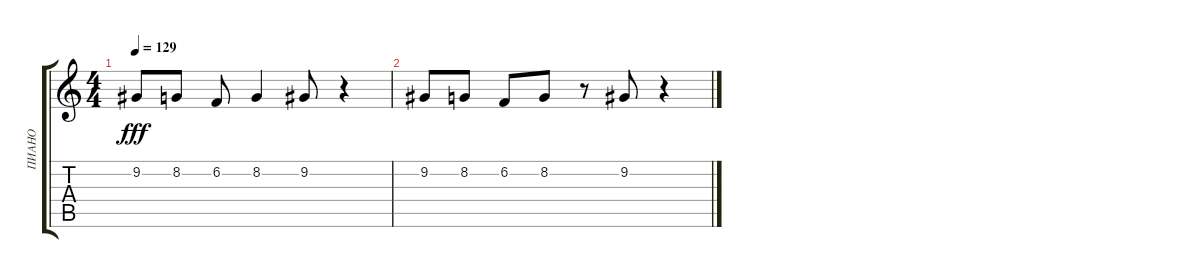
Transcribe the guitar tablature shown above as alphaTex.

\track ("ПИАНО" "ПИАНО") {instrument honkytonkpiano}
\staff {score tabs}
\tuning (E4 B3 G3 D3 A2 E2) {hide}
\ts (4 4)
\tempo 129
\clef g2
\ks c
9.2.8{dy fff} 8.2.8 6.2.8 8.2.4 9.2.8 r.4 |
9.2.8 8.2.8 6.2.8 8.2.8 r.8 9.2.8 r.4
